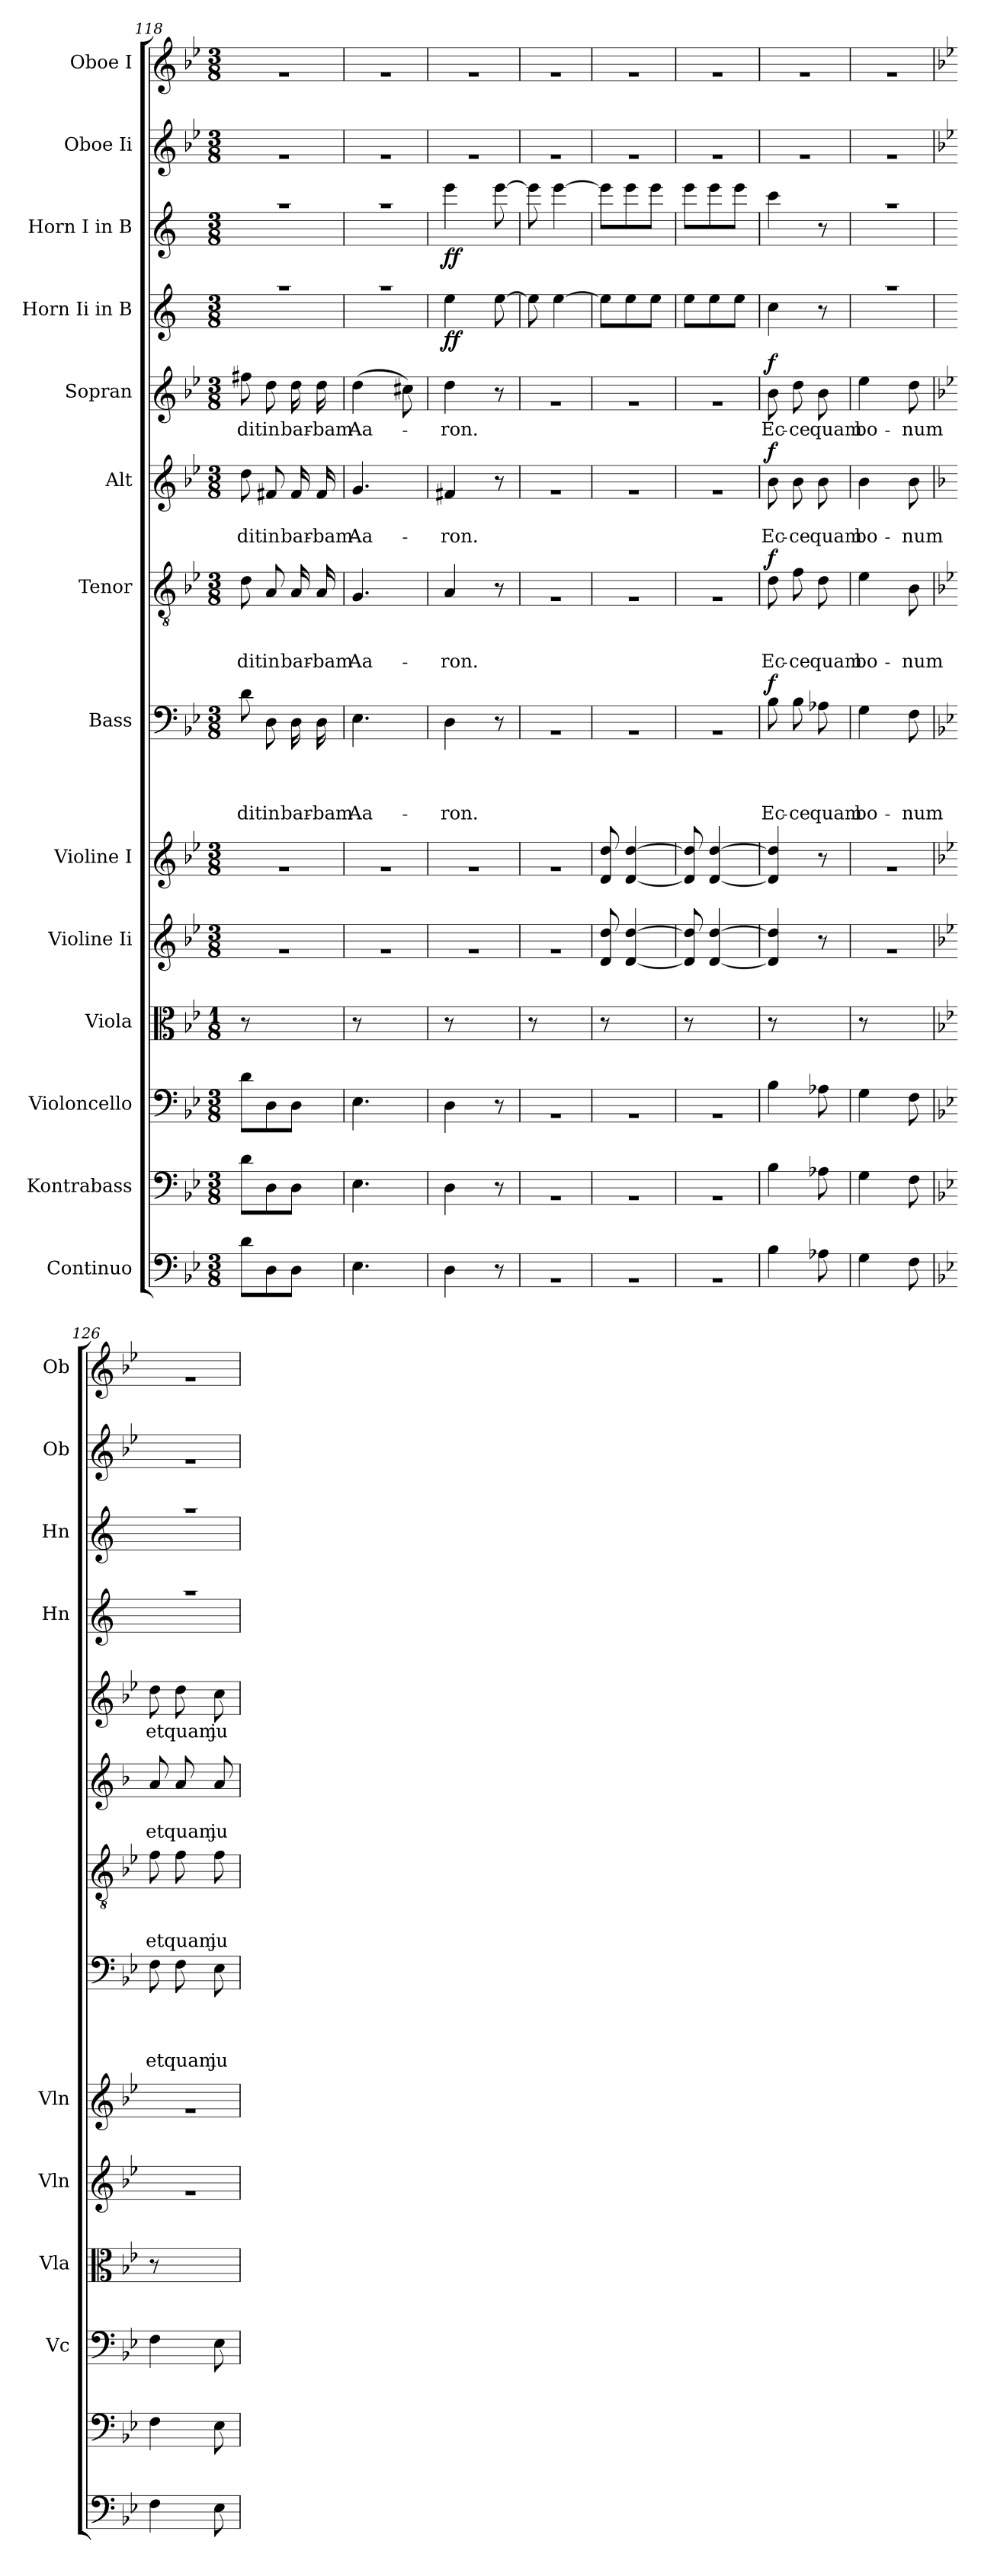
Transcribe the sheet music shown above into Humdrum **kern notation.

**kern	**kern	**kern	**kern	**kern	**kern	**kern	**text	**text	**text	**text	**dynam	**kern	**text	**text	**text	**dynam	**kern	**text	**text	**dynam	**kern	**text	**dynam	**kern	**dynam	**kern	**dynam	**kern	**kern
*part14	*part13	*part12	*part11	*part10	*part9	*part8	*part8	*part8	*part8	*part8	*part8	*part7	*part7	*part7	*part7	*part7	*part6	*part6	*part6	*part6	*part5	*part5	*part5	*part4	*part4	*part3	*part3	*part2	*part1
*staff14	*staff13	*staff12	*staff11	*staff10	*staff9	*staff8	*staff8	*staff8	*staff8	*staff8	*staff8	*staff7	*staff7	*staff7	*staff7	*staff7	*staff6	*staff6	*staff6	*staff6	*staff5	*staff5	*staff5	*staff4	*staff4	*staff3	*staff3	*staff2	*staff1
*I"Continuo	*I"Kontrabass	*I"Violoncello	*I"Viola	*I"Violine Ii	*I"Violine I	*I"Bass	*	*	*	*	*	*I"Tenor	*	*	*	*	*I"Alt	*	*	*	*I"Sopran	*	*	*I"Horn Ii in B	*	*I"Horn I in B	*	*I"Oboe Ii	*I"Oboe I
*	*	*I'Vc	*I'Vla	*I'Vln	*I'Vln	*	*	*	*	*	*	*	*	*	*	*	*	*	*	*	*	*	*	*I'Hn	*	*I'Hn	*	*I'Ob	*I'Ob
*clefF4	*clefF4	*clefF4	*clefC3	*clefG2	*clefG2	*clefF4	*	*	*	*	*	*clefGv2	*	*	*	*	*clefG2	*	*	*	*clefG2	*	*	*clefG2	*	*clefG2	*	*clefG2	*clefG2
*	*	*	*ITrd1c2	*	*	*	*	*	*	*	*	*	*	*	*	*	*	*	*	*	*	*	*	*ITrd1c2	*	*ITrd1c2	*	*	*
*k[b-e-]	*k[b-e-]	*k[b-e-]	*k[b-e-a-d-]	*k[b-e-]	*k[b-e-]	*k[b-e-]	*	*	*	*	*	*k[b-e-]	*	*	*	*	*k[b-e-]	*	*	*	*k[b-e-]	*	*	*k[b-e-]	*	*k[b-e-]	*	*k[b-e-]	*k[b-e-]
*B-:	*B-:	*B-:	*A-:	*B-:	*B-:	*B-:	*	*	*	*	*	*B-:	*	*	*	*	*B-:	*	*	*	*B-:	*	*	*B-:	*	*B-:	*	*B-:	*B-:
*M3/8	*M3/8	*M3/8	*M1/8	*M3/8	*M3/8	*M3/8	*	*	*	*	*	*M3/8	*	*	*	*	*M3/8	*	*	*	*M3/8	*	*	*M3/8	*	*M3/8	*	*M3/8	*M3/8
=118	=118	=118	=118	=118	=118	=118	=118	=118	=118	=118	=118	=118	=118	=118	=118	=118	=118	=118	=118	=118	=118	=118	=118	=118	=118	=118	=118	=118	=118
!	!	!	!	!LO:N:vis=1	!LO:N:vis=1	!	!	!	!	!LO:LY:b	!	!	!	!	!LO:LY:b	!	!	!	!LO:LY:b	!	!	!LO:LY:b	!	!LO:N:vis=1	!	!LO:N:vis=1	!	!LO:N:vis=1	!LO:N:vis=1
8d\L	8d\L	8d\L	8r	4.ra	4.ra	8d\	.	.	.	-dit	.	8d\	.	.	-dit	.	8dd\	.	-dit	.	8ff#X\	-dit	.	4.raa	.	4.raa	.	4.ra	4.ra
!	!	!	!	!	!	!	!	!	!	!LO:LY:b	!	!	!	!	!LO:LY:b	!	!	!	!LO:LY:b	!	!	!LO:LY:b	!	!	!	!	!	!	!
8D\	8D\	8D\	4ryy	.	.	8D\	.	.	.	in	.	8A/	.	.	in	.	8f#X/	.	in	.	8dd\	in	.	.	.	.	.	.	.
!	!	!	!	!	!	!	!	!	!	!LO:LY:b	!	!	!	!	!LO:LY:b	!	!	!	!LO:LY:b	!	!	!LO:LY:b	!	!	!	!	!	!	!
8D\J	8D\J	8D\J	.	.	.	16D\	.	.	.	bar-	.	16A/	.	.	bar-	.	16f#/	.	bar-	.	16dd\	bar-	.	.	.	.	.	.	.
!	!	!	!	!	!	!	!	!	!	!LO:LY:b	!	!	!	!	!LO:LY:b	!	!	!	!LO:LY:b	!	!	!LO:LY:b	!	!	!	!	!	!	!
.	.	.	.	.	.	16D\	.	.	.	-bam	.	16A/	.	.	-bam	.	16f#/	.	-bam	.	16dd\	-bam	.	.	.	.	.	.	.
!!LO:PB:g=z
=119	=119	=119	=119	=119	=119	=119	=119	=119	=119	=119	=119	=119	=119	=119	=119	=119	=119	=119	=119	=119	=119	=119	=119	=119	=119	=119	=119	=119	=119
!	!	!	!	!LO:N:vis=1	!LO:N:vis=1	!	!	!	!	!LO:LY:b	!	!	!	!	!LO:LY:b	!	!	!	!LO:LY:b	!	!	!LO:LY:b	!	!LO:N:vis=1	!	!LO:N:vis=1	!	!LO:N:vis=1	!LO:N:vis=1
4.E->\	4.E-\	4.E-\	8r	4.ra	4.ra	4.E-\	.	.	.	Aa-	.	4.G/	.	.	Aa-	.	4.g/	.	Aa-	.	(>4dd\	Aa-	.	4.raa	.	4.raa	.	4.ra	4.ra
.	.	.	4ryy	.	.	.	.	.	.	.	.	.	.	.	.	.	.	.	.	.	.	.	.	.	.	.	.	.	.
.	.	.	.	.	.	.	.	.	.	.	.	.	.	.	.	.	.	.	.	.	8cc#X\)	.	.	.	.	.	.	.	.
=120	=120	=120	=120	=120	=120	=120	=120	=120	=120	=120	=120	=120	=120	=120	=120	=120	=120	=120	=120	=120	=120	=120	=120	=120	=120	=120	=120	=120	=120
!	!	!	!	!LO:N:vis=1	!LO:N:vis=1	!	!	!	!	!LO:LY:b	!	!	!	!	!LO:LY:b	!	!	!	!LO:LY:b	!	!	!LO:LY:b	!	!	!LO:DY:b	!	!LO:DY:b	!LO:N:vis=1	!LO:N:vis=1
4D\	4D\	4D\	8r	4.ra	4.ra	4D\	.	.	.	-ron.	.	4A/	.	.	-ron.	.	4f#X/	.	-ron.	.	4dd\	-ron.	.	4dd\	ff	4ddd\	ff	4.ra	4.ra
.	.	.	4ryy	.	.	.	.	.	.	.	.	.	.	.	.	.	.	.	.	.	.	.	.	.	.	.	.	.	.
8r	8r	8r	.	.	.	8r	.	.	.	.	.	8r	.	.	.	.	8r	.	.	.	8r	.	.	[<8dd\	.	[>8ddd\	.	.	.
=121	=121	=121	=121	=121	=121	=121	=121	=121	=121	=121	=121	=121	=121	=121	=121	=121	=121	=121	=121	=121	=121	=121	=121	=121	=121	=121	=121	=121	=121
!LO:N:vis=1	!LO:N:vis=1	!LO:N:vis=1	!	!LO:N:vis=1	!LO:N:vis=1	!LO:N:vis=1	!	!	!	!	!	!LO:N:vis=1	!	!	!	!	!LO:N:vis=1	!	!	!	!LO:N:vis=1	!	!	!	!	!	!	!LO:N:vis=1	!LO:N:vis=1
4.rC	4.rC	4.rC	8r	4.ra	4.ra	4.rC	.	.	.	.	.	4.rA	.	.	.	.	4.ra	.	.	.	4.ra	.	.	8dd\]	.	8ddd\]	.	4.ra	4.ra
.	.	.	4ryy	.	.	.	.	.	.	.	.	.	.	.	.	.	.	.	.	.	.	.	.	[<4dd\	.	[>4ddd\	.	.	.
=122	=122	=122	=122	=122	=122	=122	=122	=122	=122	=122	=122	=122	=122	=122	=122	=122	=122	=122	=122	=122	=122	=122	=122	=122	=122	=122	=122	=122	=122
!LO:N:vis=1	!LO:N:vis=1	!LO:N:vis=1	!	!	!	!LO:N:vis=1	!	!	!	!	!	!LO:N:vis=1	!	!	!	!	!LO:N:vis=1	!	!	!	!LO:N:vis=1	!	!	!	!	!	!	!LO:N:vis=1	!LO:N:vis=1
4.rC	4.rC	4.rC	8r	8d/ 8dd/	8d/ 8dd/	4.rC	.	.	.	.	.	4.rA	.	.	.	.	4.ra	.	.	.	4.ra	.	.	8dd\L]	.	8ddd\L]	.	4.ra	4.ra
.	.	.	4ryy	[<4d/ [>4dd/	[<4d/ [>4dd/	.	.	.	.	.	.	.	.	.	.	.	.	.	.	.	.	.	.	8dd\	.	8ddd\	.	.	.
.	.	.	.	.	.	.	.	.	.	.	.	.	.	.	.	.	.	.	.	.	.	.	.	8dd\J	.	8ddd\J	.	.	.
=123	=123	=123	=123	=123	=123	=123	=123	=123	=123	=123	=123	=123	=123	=123	=123	=123	=123	=123	=123	=123	=123	=123	=123	=123	=123	=123	=123	=123	=123
!LO:N:vis=1	!LO:N:vis=1	!LO:N:vis=1	!	!	!	!LO:N:vis=1	!	!	!	!	!	!LO:N:vis=1	!	!	!	!	!LO:N:vis=1	!	!	!	!LO:N:vis=1	!	!	!	!	!	!	!LO:N:vis=1	!LO:N:vis=1
4.rC	4.rC	4.rC	8r	8d/] 8dd/]	8d/] 8dd/]	4.rC	.	.	.	.	.	4.rA	.	.	.	.	4.ra	.	.	.	4.ra	.	.	8dd\L	.	8ddd\L	.	4.ra	4.ra
.	.	.	4ryy	[<4d/ [>4dd/	[<4d/ [>4dd/	.	.	.	.	.	.	.	.	.	.	.	.	.	.	.	.	.	.	8dd\	.	8ddd\	.	.	.
.	.	.	.	.	.	.	.	.	.	.	.	.	.	.	.	.	.	.	.	.	.	.	.	8dd\J	.	8ddd\J	.	.	.
=124	=124	=124	=124	=124	=124	=124	=124	=124	=124	=124	=124	=124	=124	=124	=124	=124	=124	=124	=124	=124	=124	=124	=124	=124	=124	=124	=124	=124	=124
!	!	!	!	!	!	!	!	!	!	!LO:LY:b	!LO:DY:a	!	!	!	!LO:LY:b	!LO:DY:a	!	!	!LO:LY:b	!LO:DY:a	!	!LO:LY:b	!LO:DY:a	!	!	!	!	!LO:N:vis=1	!LO:N:vis=1
4B->\	4B-\	4B-\	8r	4d/] 4dd/]	4d/] 4dd/]	8B-\	.	.	.	Ec-	f	8d\	.	.	Ec-	f	8b-\	.	Ec-	f	8b-\	Ec-	f	4b-\	.	4bb-\	.	4.ra	4.ra
!	!	!	!	!	!	!	!	!	!	!LO:LY:b	!	!	!	!	!LO:LY:b	!	!	!	!LO:LY:b	!	!	!LO:LY:b	!	!	!	!	!	!	!
.	.	.	4ryy	.	.	8B-\	.	.	.	-ce	.	8f\	.	.	-ce	.	8b-\	.	-ce	.	8dd\	-ce	.	.	.	.	.	.	.
!	!	!	!	!	!	!	!	!	!	!LO:LY:b	!	!	!	!	!LO:LY:b	!	!	!	!LO:LY:b	!	!	!LO:LY:b	!	!	!	!	!	!	!
8A-X\	8A-X\	8A-X\	.	8r	8r	8A-X\	.	.	.	quam	.	8d\	.	.	quam	.	8b-\	.	quam	.	8b-\	quam	.	8r	.	8r	.	.	.
=125	=125	=125	=125	=125	=125	=125	=125	=125	=125	=125	=125	=125	=125	=125	=125	=125	=125	=125	=125	=125	=125	=125	=125	=125	=125	=125	=125	=125	=125
!	!	!	!	!LO:N:vis=1	!LO:N:vis=1	!	!	!	!	!LO:LY:b	!	!	!	!	!LO:LY:b	!	!	!	!LO:LY:b	!	!	!LO:LY:b	!	!LO:N:vis=1	!	!LO:N:vis=1	!	!LO:N:vis=1	!LO:N:vis=1
4G>\	4G\	4G\	8r	4.ra	4.ra	4G\	.	.	.	bo-	.	4e-\	.	.	bo-	.	4b-\	.	bo-	.	4ee-\	bo-	.	4.raa	.	4.raa	.	4.ra	4.ra
.	.	.	4ryy	.	.	.	.	.	.	.	.	.	.	.	.	.	.	.	.	.	.	.	.	.	.	.	.	.	.
!	!	!	!	!	!	!	!	!	!	!LO:LY:b	!	!	!	!	!LO:LY:b	!	!	!	!LO:LY:b	!	!	!LO:LY:b	!	!	!	!	!	!	!
8F>\	8F\	8F\	.	.	.	8F\	.	.	.	-num	.	8B-\	.	.	-num	.	8b-\	.	-num	.	8dd\	-num	.	.	.	.	.	.	.
=126	=126	=126	=126	=126	=126	=126	=126	=126	=126	=126	=126	=126	=126	=126	=126	=126	=126	=126	=126	=126	=126	=126	=126	=126	=126	=126	=126	=126	=126
*	*	*	*	*	*	*	*	*	*	*	*	*	*	*	*	*	*k[b-]	*	*	*	*	*	*	*	*	*	*	*	*
*	*	*	*	*	*	*	*	*	*	*	*	*	*	*	*	*	*F:	*	*	*	*	*	*	*	*	*	*	*	*
!	!	!	!	!LO:N:vis=1	!LO:N:vis=1	!	!	!	!	!LO:LY:b	!	!	!	!	!LO:LY:b	!	!	!	!LO:LY:b	!	!	!LO:LY:b	!	!LO:N:vis=1	!	!LO:N:vis=1	!	!LO:N:vis=1	!LO:N:vis=1
4F>\	4F\	4F\	8r	4.ra	4.ra	8F\	.	.	.	et	.	8f\	.	.	et	.	8a/	.	et	.	8dd\	et	.	4.raa	.	4.raa	.	4.ra	4.ra
!	!	!	!	!	!	!	!	!	!	!LO:LY:b	!	!	!	!	!LO:LY:b	!	!	!	!LO:LY:b	!	!	!LO:LY:b	!	!	!	!	!	!	!
.	.	.	4ryy	.	.	8F\	.	.	.	quam	.	8f\	.	.	quam	.	8a/	.	quam	.	8dd\	quam	.	.	.	.	.	.	.
!	!	!	!	!	!	!	!	!	!	!LO:LY:b	!	!	!	!	!LO:LY:b	!	!	!	!LO:LY:b	!	!	!LO:LY:b	!	!	!	!	!	!	!
8E->\	8E-\	8E-\	.	.	.	8E-\	.	.	.	ju-	.	8f\	.	.	ju-	.	8a/	.	ju-	.	8cc\	ju-	.	.	.	.	.	.	.
=	=	=	=	=	=	=	=	=	=	=	=	=	=	=	=	=	=	=	=	=	=	=	=	=	=	=	=	=	=
*-	*-	*-	*-	*-	*-	*-	*-	*-	*-	*-	*-	*-	*-	*-	*-	*-	*-	*-	*-	*-	*-	*-	*-	*-	*-	*-	*-	*-	*-
